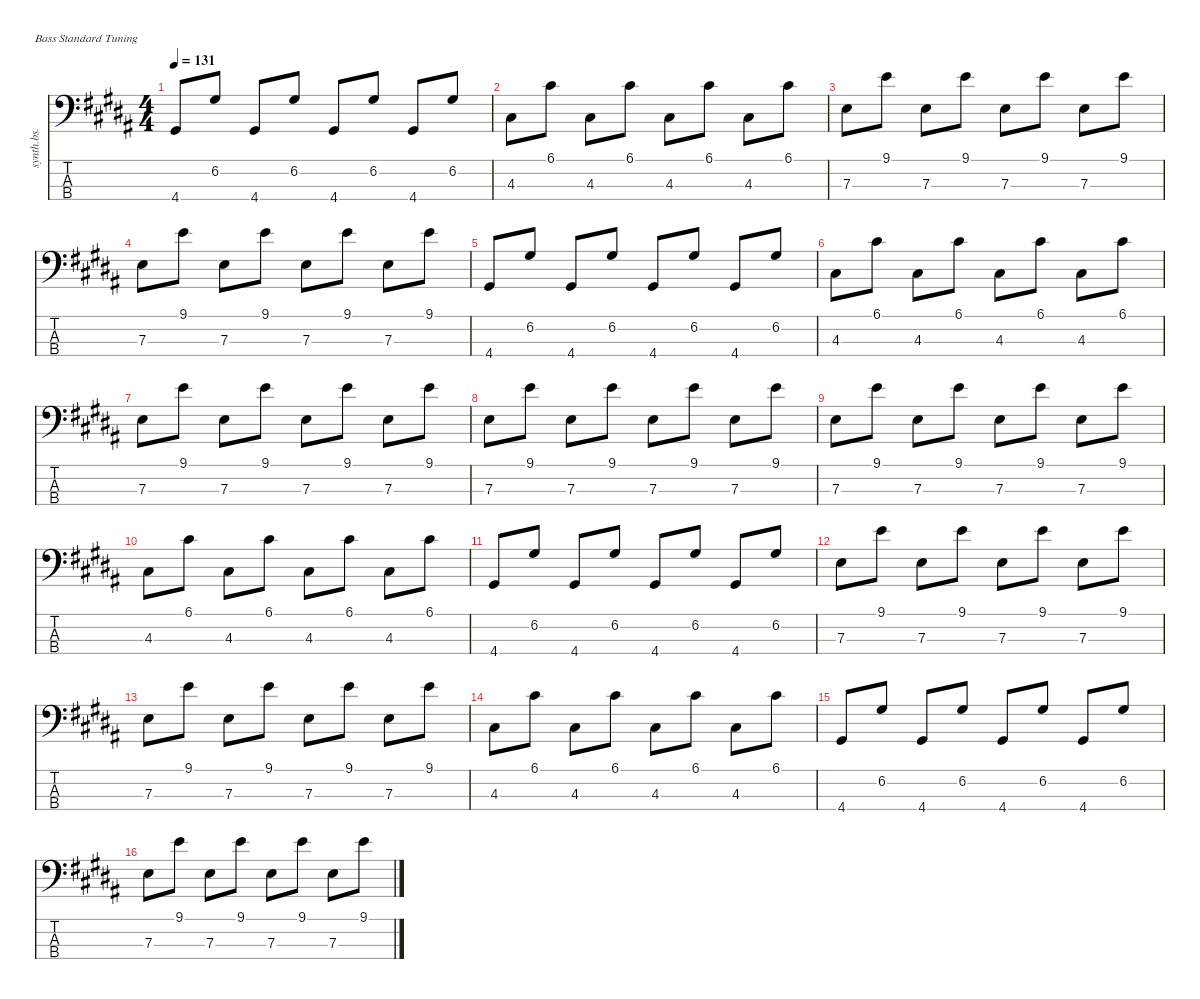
\defaultSystemsLayout 4
\hideDynamics
\bracketExtendMode nobrackets
\track ("Synthesizer Bass" "synth.bs.") {instrument synthbass1}
\staff {score tabs}
\tuning (G2 D2 A1 E1)
\ts (4 4)
\tempo 131
\clef f4
\ks g#minor
4.4{acc #}.8{dy mf instrument synthbass1 beam Up} 6.2{acc #}.8{beam Up} 4.4{acc #}.8{beam Up} 6.2{acc #}.8{beam Up} 4.4{acc #}.8{beam Up} 6.2{acc #}.8{beam Up} 4.4{acc #}.8{beam Up} 6.2{acc #}.8{beam Up} |
4.3{acc #}.8{beam Down} 6.1{acc #}.8{beam Down} 4.3{acc #}.8{beam Down} 6.1{acc #}.8{beam Down} 4.3{acc #}.8{beam Down} 6.1{acc #}.8{beam Down} 4.3{acc #}.8{beam Down} 6.1{acc #}.8{beam Down} |
7.3{acc forcenatural}.8{beam Down} 9.1{acc forcenatural}.8{beam Down} 7.3{acc forcenatural}.8{beam Down} 9.1{acc forcenatural}.8{beam Down} 7.3{acc forcenatural}.8{beam Down} 9.1{acc forcenatural}.8{beam Down} 7.3{acc forcenatural}.8{beam Down} 9.1{acc forcenatural}.8{beam Down} |
7.3{acc forcenatural}.8{beam Down} 9.1{acc forcenatural}.8{beam Down} 7.3{acc forcenatural}.8{beam Down} 9.1{acc forcenatural}.8{beam Down} 7.3{acc forcenatural}.8{beam Down} 9.1{acc forcenatural}.8{beam Down} 7.3{acc forcenatural}.8{beam Down} 9.1{acc forcenatural}.8{beam Down} |
4.4{acc #}.8{beam Up} 6.2{acc #}.8{beam Up} 4.4{acc #}.8{beam Up} 6.2{acc #}.8{beam Up} 4.4{acc #}.8{beam Up} 6.2{acc #}.8{beam Up} 4.4{acc #}.8{beam Up} 6.2{acc #}.8{beam Up} |
4.3{acc #}.8{beam Down} 6.1{acc #}.8{beam Down} 4.3{acc #}.8{beam Down} 6.1{acc #}.8{beam Down} 4.3{acc #}.8{beam Down} 6.1{acc #}.8{beam Down} 4.3{acc #}.8{beam Down} 6.1{acc #}.8{beam Down} |
7.3{acc forcenatural}.8{beam Down} 9.1{acc forcenatural}.8{beam Down} 7.3{acc forcenatural}.8{beam Down} 9.1{acc forcenatural}.8{beam Down} 7.3{acc forcenatural}.8{beam Down} 9.1{acc forcenatural}.8{beam Down} 7.3{acc forcenatural}.8{beam Down} 9.1{acc forcenatural}.8{beam Down} |
7.3{acc forcenatural}.8{beam Down} 9.1{acc forcenatural}.8{beam Down} 7.3{acc forcenatural}.8{beam Down} 9.1{acc forcenatural}.8{beam Down} 7.3{acc forcenatural}.8{beam Down} 9.1{acc forcenatural}.8{beam Down} 7.3{acc forcenatural}.8{beam Down} 9.1{acc forcenatural}.8{beam Down} |
7.3{acc forcenatural}.8{beam Down} 9.1{acc forcenatural}.8{beam Down} 7.3{acc forcenatural}.8{beam Down} 9.1{acc forcenatural}.8{beam Down} 7.3{acc forcenatural}.8{beam Down} 9.1{acc forcenatural}.8{beam Down} 7.3{acc forcenatural}.8{beam Down} 9.1{acc forcenatural}.8{beam Down} |
4.3{acc #}.8{beam Down} 6.1{acc #}.8{beam Down} 4.3{acc #}.8{beam Down} 6.1{acc #}.8{beam Down} 4.3{acc #}.8{beam Down} 6.1{acc #}.8{beam Down} 4.3{acc #}.8{beam Down} 6.1{acc #}.8{beam Down} |
4.4{acc #}.8{beam Up} 6.2{acc #}.8{beam Up} 4.4{acc #}.8{beam Up} 6.2{acc #}.8{beam Up} 4.4{acc #}.8{beam Up} 6.2{acc #}.8{beam Up} 4.4{acc #}.8{beam Up} 6.2{acc #}.8{beam Up} |
7.3{acc forcenatural}.8{beam Down} 9.1{acc forcenatural}.8{beam Down} 7.3{acc forcenatural}.8{beam Down} 9.1{acc forcenatural}.8{beam Down} 7.3{acc forcenatural}.8{beam Down} 9.1{acc forcenatural}.8{beam Down} 7.3{acc forcenatural}.8{beam Down} 9.1{acc forcenatural}.8{beam Down} |
7.3{acc forcenatural}.8{beam Down} 9.1{acc forcenatural}.8{beam Down} 7.3{acc forcenatural}.8{beam Down} 9.1{acc forcenatural}.8{beam Down} 7.3{acc forcenatural}.8{beam Down} 9.1{acc forcenatural}.8{beam Down} 7.3{acc forcenatural}.8{beam Down} 9.1{acc forcenatural}.8{beam Down} |
4.3{acc #}.8{beam Down} 6.1{acc #}.8{beam Down} 4.3{acc #}.8{beam Down} 6.1{acc #}.8{beam Down} 4.3{acc #}.8{beam Down} 6.1{acc #}.8{beam Down} 4.3{acc #}.8{beam Down} 6.1{acc #}.8{beam Down} |
4.4{acc #}.8{beam Up} 6.2{acc #}.8{beam Up} 4.4{acc #}.8{beam Up} 6.2{acc #}.8{beam Up} 4.4{acc #}.8{beam Up} 6.2{acc #}.8{beam Up} 4.4{acc #}.8{beam Up} 6.2{acc #}.8{beam Up} |
7.3{acc forcenatural}.8{beam Down} 9.1{acc forcenatural}.8{beam Down} 7.3{acc forcenatural}.8{beam Down} 9.1{acc forcenatural}.8{beam Down} 7.3{acc forcenatural}.8{beam Down} 9.1{acc forcenatural}.8{beam Down} 7.3{acc forcenatural}.8{beam Down} 9.1{acc forcenatural}.8{beam Down}
